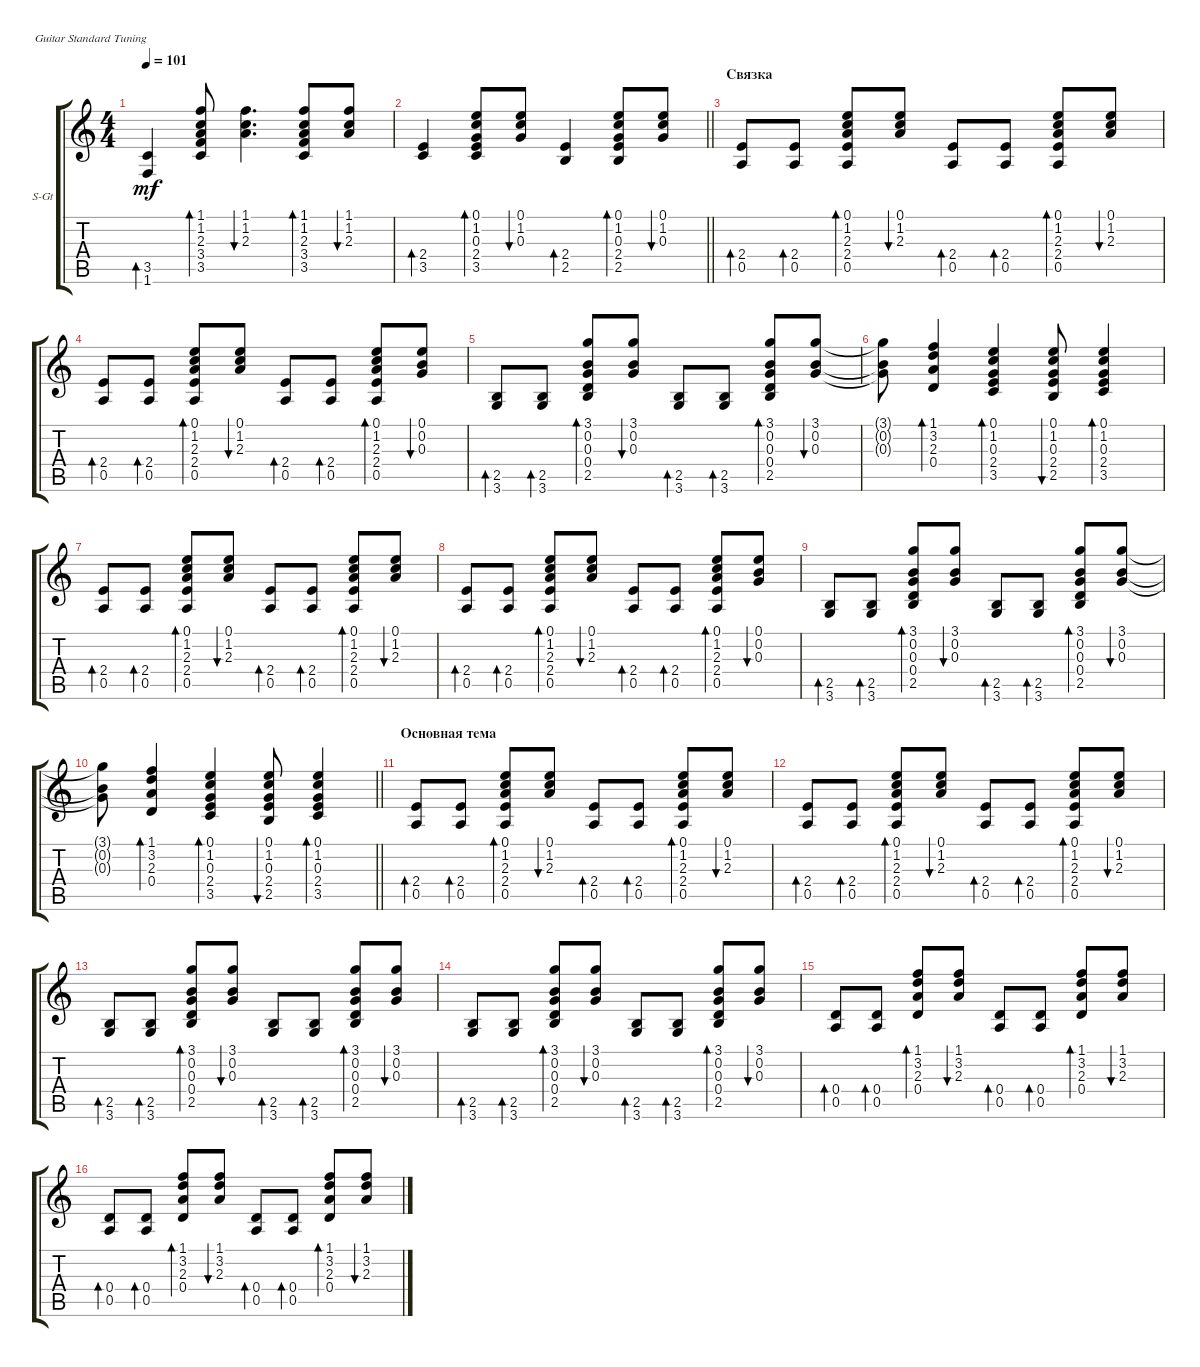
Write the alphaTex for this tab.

\bracketExtendMode groupsimilarinstruments
\firstSystemTrackNameOrientation horizontal
\otherSystemsTrackNameOrientation horizontal
\track ("акустика" "S-Gt") {instrument acousticguitarsteel}
\staff {score tabs}
\tuning (E4 B3 G3 D3 A2 E2)
\ts (4 4)
\tempo 101
\clef g2
\ks c
(1.6 3.5).4{bd 30 dy mf} (1.1 1.2 2.3 3.4 3.5).8{bd 60} (1.1 1.2 2.3).4{d bu 60} (1.1 1.2 2.3 3.4 3.5).8{bd 60} (1.1 1.2 2.3).8{bu 60} |
\barLineRight lightlight
(3.5 2.4).4{bd 30} (0.1 1.2 0.3 2.4 3.5).8{bd 60} (0.1 1.2 0.3).8{bu 60} (2.5 2.4).4{bd 30} (0.1 1.2 0.3 2.4 2.5).8{bd 60} (0.1 1.2 0.3).8{bu 60} |
\section ("" "Связка")
(0.5 2.4).8{bd 30} (0.5 2.4).8{bd 30} (0.1 1.2 2.3 2.4 0.5).8{bd 60} (0.1 1.2 2.3).8{bu 60} (0.5 2.4).8{bd 30} (0.5 2.4).8{bd 30} (0.1 1.2 2.3 2.4 0.5).8{bd 60} (0.1 1.2 2.3).8{bu 60} |
(0.5 2.4).8{bd 30} (0.5 2.4).8{bd 30} (0.1 1.2 2.3 2.4 0.5).8{bd 60} (0.1 1.2 2.3).8{bu 60} (0.5 2.4).8{bd 30} (0.5 2.4).8{bd 30} (0.1 1.2 2.3 2.4 0.5).8{bd 60} (0.1 0.2 0.3).8{bu 60} |
(3.6 2.5).8{bd 30} (3.6 2.5).8{bd 30} (3.1 0.2 0.3 0.4 2.5).8{bd 60} (3.1 0.2 0.3).8{bu 60} (3.6 2.5).8{bd 30} (3.6 2.5).8{bd 30} (3.1 0.2 0.3 0.4 2.5).8{bd 60} (3.1 0.2 0.3).8{bu 60} |
(3.1{t} 0.2{t} 0.3{t}).8 (1.1 3.2 2.3 0.4).4{bd 60} (0.1 1.2 0.3 2.4 3.5).4{bd 60} (0.1 1.2 0.3 2.4 2.5).8{bu 60} (0.1 1.2 0.3 2.4 3.5).4{bd 60} |
(0.5 2.4).8{bd 30} (0.5 2.4).8{bd 30} (0.1 1.2 2.3 2.4 0.5).8{bd 60} (0.1 1.2 2.3).8{bu 60} (0.5 2.4).8{bd 30} (0.5 2.4).8{bd 30} (0.1 1.2 2.3 2.4 0.5).8{bd 60} (0.1 1.2 2.3).8{bu 60} |
(0.5 2.4).8{bd 30} (0.5 2.4).8{bd 30} (0.1 1.2 2.3 2.4 0.5).8{bd 60} (0.1 1.2 2.3).8{bu 60} (0.5 2.4).8{bd 30} (0.5 2.4).8{bd 30} (0.1 1.2 2.3 2.4 0.5).8{bd 60} (0.1 0.2 0.3).8{bu 60} |
(3.6 2.5).8{bd 30} (3.6 2.5).8{bd 30} (3.1 0.2 0.3 0.4 2.5).8{bd 60} (3.1 0.2 0.3).8{bu 60} (3.6 2.5).8{bd 30} (3.6 2.5).8{bd 30} (3.1 0.2 0.3 0.4 2.5).8{bd 60} (3.1 0.2 0.3).8{bu 60} |
\barLineRight lightlight
(3.1{t} 0.2{t} 0.3{t}).8 (1.1 3.2 2.3 0.4).4{bd 60} (0.1 1.2 0.3 2.4 3.5).4{bd 60} (0.1 1.2 0.3 2.4 2.5).8{bu 60} (0.1 1.2 0.3 2.4 3.5).4{bd 60} |
\section ("" "Основная тема")
(0.5 2.4).8{bd 30} (0.5 2.4).8{bd 30} (0.1 1.2 2.3 2.4 0.5).8{bd 60} (0.1 1.2 2.3).8{bu 60} (0.5 2.4).8{bd 30} (0.5 2.4).8{bd 30} (0.1 1.2 2.3 2.4 0.5).8{bd 60} (0.1 1.2 2.3).8{bu 60} |
(0.5 2.4).8{bd 30} (0.5 2.4).8{bd 30} (0.1 1.2 2.3 2.4 0.5).8{bd 60} (0.1 1.2 2.3).8{bu 60} (0.5 2.4).8{bd 30} (0.5 2.4).8{bd 30} (0.1 1.2 2.3 2.4 0.5).8{bd 60} (0.1 1.2 2.3).8{bu 60} |
(3.6 2.5).8{bd 30} (3.6 2.5).8{bd 30} (3.1 0.2 0.3 0.4 2.5).8{bd 60} (3.1 0.2 0.3).8{bu 60} (3.6 2.5).8{bd 30} (3.6 2.5).8{bd 30} (3.1 0.2 0.3 0.4 2.5).8{bd 60} (3.1 0.2 0.3).8{bu 60} |
(3.6 2.5).8{bd 30} (3.6 2.5).8{bd 30} (3.1 0.2 0.3 0.4 2.5).8{bd 60} (3.1 0.2 0.3).8{bu 60} (3.6 2.5).8{bd 30} (3.6 2.5).8{bd 30} (3.1 0.2 0.3 0.4 2.5).8{bd 60} (3.1 0.2 0.3).8{bu 60} |
(0.5 0.4).8{bd 30} (0.4 0.5).8{bd 30} (1.1 3.2 2.3 0.4).8{bd 60} (1.1 3.2 2.3).8{bu 60} (0.4 0.5).8{bd 30} (0.5 0.4).8{bd 30} (1.1 3.2 2.3 0.4).8{bd 60} (1.1 3.2 2.3).8{bu 60} |
(0.5 0.4).8{bd 30} (0.4 0.5).8{bd 30} (1.1 3.2 2.3 0.4).8{bd 60} (1.1 3.2 2.3).8{bu 60} (0.4 0.5).8{bd 30} (0.5 0.4).8{bd 30} (1.1 3.2 2.3 0.4).8{bd 60} (1.1 3.2 2.3).8{bu 60}
